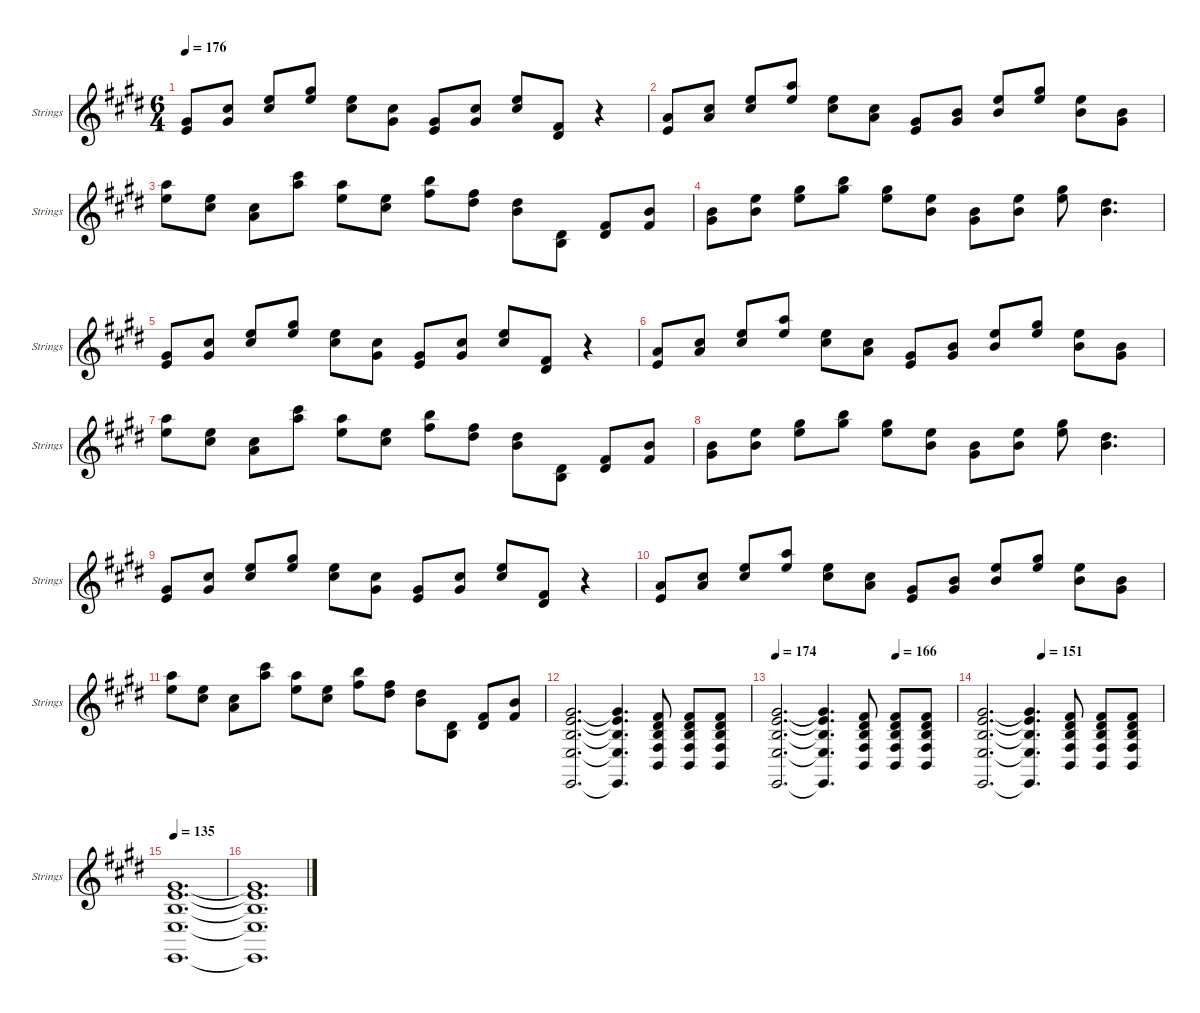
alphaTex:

\defaultSystemsLayout 4
\hideDynamics
\bracketExtendMode nobrackets
\useSystemSignSeparator
\singleTrackTrackNamePolicy allsystems
\multiTrackTrackNamePolicy allsystems
\firstSystemTrackNameMode fullname
\otherSystemsTrackNameMode fullname
\firstSystemTrackNameOrientation horizontal
\otherSystemsTrackNameOrientation horizontal
\track ("Strings" "vln.") {instrument stringensemble1}
\staff {score}
\tuning (E4 B3 G3 D3 A2 C2)
\ts (6 4)
\tempo 176
\clef g2
\ks e
(0.1{acc forcenatural} 13.3{acc #}).8{dy mp beam Up} (14.2{acc #} 13.3{acc #}).8{beam Up} (12.1{acc forcenatural} 14.2{acc #}).8{beam Up} (16.1{acc #} 17.2{acc forcenatural}).8{beam Down} (12.1{acc forcenatural} 14.2{acc #}).8{beam Down} (9.1{acc #} 9.2{acc #}).8{beam Down} (4.1{acc #} 5.2{acc forcenatural}).8{beam Up} (9.1{acc #} 9.2{acc #}).8{beam Up} (12.1{acc forcenatural} 14.2{acc #}).8{beam Up} (11.3{acc #} 13.4{acc #}).8{beam Up} r.4{beam Up} |
(10.2{acc forcenatural} 9.3{acc forcenatural}).8{beam Up} (9.1{acc #} 10.2{acc forcenatural}).8{beam Up} (12.1{acc forcenatural} 14.2{acc #}).8{beam Up} (17.1{acc forcenatural} 17.2{acc forcenatural}).8{beam Down} (12.1{acc forcenatural} 14.2{acc #}).8{beam Down} (14.2{acc #} 14.3{acc forcenatural}).8{beam Down} (9.2{acc #} 9.3{acc forcenatural}).8{beam Up} (7.1{acc forcenatural} 9.2{acc #}).8{beam Up} (12.1{acc forcenatural} 12.2{acc forcenatural}).8{beam Up} (16.1{acc #} 17.2{acc forcenatural}).8{beam Down} (12.1{acc forcenatural} 12.2{acc forcenatural}).8{beam Down} (12.2{acc forcenatural} 13.3{acc #}).8{beam Down} |
(17.1{acc forcenatural} 17.2{acc forcenatural}).8{beam Down} (12.1{acc forcenatural} 14.2{acc #}).8{beam Down} (14.2{acc #} 14.3{acc forcenatural}).8{beam Down} (21.1{acc #} 22.2{acc forcenatural}).8{beam Down} (17.1{acc forcenatural} 17.2{acc forcenatural}).8{beam Down} (17.2{acc forcenatural} 18.3{acc #}).8{beam Down} (19.1{acc forcenatural} 19.2{acc #}).8{beam Down} (19.2{acc #} 20.3{acc #}).8{beam Down} (16.2{acc #} 16.3{acc forcenatural}).8{beam Down} (13.4{acc #} 14.5{acc forcenatural}).8{beam Up} (11.3{acc #} 13.4{acc #}).8{beam Up} (12.2{acc forcenatural} 11.3{acc #}).8{beam Up} |
(7.1{acc forcenatural} 9.2{acc #}).8{beam Down} (12.1{acc forcenatural} 12.2{acc forcenatural}).8{beam Down} (16.1{acc #} 17.2{acc forcenatural}).8{beam Down} (19.1{acc forcenatural} 21.2{acc #}).8{beam Down} (16.1{acc #} 17.2{acc forcenatural}).8{beam Down} (12.1{acc forcenatural} 12.2{acc forcenatural}).8{beam Down} (7.1{acc forcenatural} 9.2{acc #}).8{beam Down} (12.1{acc forcenatural} 12.2{acc forcenatural}).8{beam Down} (16.1{acc #} 17.2{acc forcenatural}).8{beam Down} (11.1{acc #} 12.2{acc forcenatural}).4{d beam Down} |
(0.1{acc forcenatural} 13.3{acc #}).8{beam Up} (14.2{acc #} 13.3{acc #}).8{beam Up} (12.1{acc forcenatural} 14.2{acc #}).8{beam Up} (16.1{acc #} 17.2{acc forcenatural}).8{beam Down} (12.1{acc forcenatural} 14.2{acc #}).8{beam Down} (9.1{acc #} 9.2{acc #}).8{beam Down} (4.1{acc #} 5.2{acc forcenatural}).8{beam Up} (9.1{acc #} 9.2{acc #}).8{beam Up} (12.1{acc forcenatural} 14.2{acc #}).8{beam Up} (11.3{acc #} 13.4{acc #}).8{beam Up} r.4{beam Up} |
(10.2{acc forcenatural} 9.3{acc forcenatural}).8{beam Up} (9.1{acc #} 10.2{acc forcenatural}).8{beam Up} (12.1{acc forcenatural} 14.2{acc #}).8{beam Up} (17.1{acc forcenatural} 17.2{acc forcenatural}).8{beam Down} (12.1{acc forcenatural} 14.2{acc #}).8{beam Down} (14.2{acc #} 14.3{acc forcenatural}).8{beam Down} (9.2{acc #} 9.3{acc forcenatural}).8{beam Up} (7.1{acc forcenatural} 9.2{acc #}).8{beam Up} (12.1{acc forcenatural} 12.2{acc forcenatural}).8{beam Up} (16.1{acc #} 17.2{acc forcenatural}).8{beam Down} (12.1{acc forcenatural} 12.2{acc forcenatural}).8{beam Down} (12.2{acc forcenatural} 13.3{acc #}).8{beam Down} |
(17.1{acc forcenatural} 17.2{acc forcenatural}).8{beam Down} (12.1{acc forcenatural} 14.2{acc #}).8{beam Down} (14.2{acc #} 14.3{acc forcenatural}).8{beam Down} (21.1{acc #} 22.2{acc forcenatural}).8{beam Down} (17.1{acc forcenatural} 17.2{acc forcenatural}).8{beam Down} (17.2{acc forcenatural} 18.3{acc #}).8{beam Down} (19.1{acc forcenatural} 19.2{acc #}).8{beam Down} (19.2{acc #} 20.3{acc #}).8{beam Down} (16.2{acc #} 16.3{acc forcenatural}).8{beam Down} (13.4{acc #} 14.5{acc forcenatural}).8{beam Up} (11.3{acc #} 13.4{acc #}).8{beam Up} (12.2{acc forcenatural} 11.3{acc #}).8{beam Up} |
(7.1{acc forcenatural} 9.2{acc #}).8{beam Down} (12.1{acc forcenatural} 12.2{acc forcenatural}).8{beam Down} (16.1{acc #} 17.2{acc forcenatural}).8{beam Down} (19.1{acc forcenatural} 21.2{acc #}).8{beam Down} (16.1{acc #} 17.2{acc forcenatural}).8{beam Down} (12.1{acc forcenatural} 12.2{acc forcenatural}).8{beam Down} (7.1{acc forcenatural} 9.2{acc #}).8{beam Down} (12.1{acc forcenatural} 12.2{acc forcenatural}).8{beam Down} (16.1{acc #} 17.2{acc forcenatural}).8{beam Down} (11.1{acc #} 12.2{acc forcenatural}).4{d beam Down} |
(0.1{acc forcenatural} 13.3{acc #}).8{beam Up} (14.2{acc #} 13.3{acc #}).8{beam Up} (12.1{acc forcenatural} 14.2{acc #}).8{beam Up} (16.1{acc #} 17.2{acc forcenatural}).8{beam Down} (12.1{acc forcenatural} 14.2{acc #}).8{beam Down} (9.1{acc #} 9.2{acc #}).8{beam Down} (4.1{acc #} 5.2{acc forcenatural}).8{beam Up} (9.1{acc #} 9.2{acc #}).8{beam Up} (12.1{acc forcenatural} 14.2{acc #}).8{beam Up} (11.3{acc #} 13.4{acc #}).8{beam Up} r.4{beam Up} |
(10.2{acc forcenatural} 9.3{acc forcenatural}).8{beam Up} (9.1{acc #} 10.2{acc forcenatural}).8{beam Up} (12.1{acc forcenatural} 14.2{acc #}).8{beam Up} (17.1{acc forcenatural} 17.2{acc forcenatural}).8{beam Down} (12.1{acc forcenatural} 14.2{acc #}).8{beam Down} (14.2{acc #} 14.3{acc forcenatural}).8{beam Down} (9.2{acc #} 9.3{acc forcenatural}).8{beam Up} (7.1{acc forcenatural} 9.2{acc #}).8{beam Up} (12.1{acc forcenatural} 12.2{acc forcenatural}).8{beam Up} (16.1{acc #} 17.2{acc forcenatural}).8{beam Down} (12.1{acc forcenatural} 12.2{acc forcenatural}).8{beam Down} (12.2{acc forcenatural} 13.3{acc #}).8{beam Down} |
(17.1{acc forcenatural} 17.2{acc forcenatural}).8{beam Down} (12.1{acc forcenatural} 14.2{acc #}).8{beam Down} (14.2{acc #} 14.3{acc forcenatural}).8{beam Down} (21.1{acc #} 22.2{acc forcenatural}).8{beam Down} (17.1{acc forcenatural} 17.2{acc forcenatural}).8{beam Down} (17.2{acc forcenatural} 18.3{acc #}).8{beam Down} (19.1{acc forcenatural} 19.2{acc #}).8{beam Down} (19.2{acc #} 20.3{acc #}).8{beam Down} (16.2{acc #} 16.3{acc forcenatural}).8{beam Down} (13.4{acc #} 14.5{acc forcenatural}).8{beam Up} (11.3{acc #} 13.4{acc #}).8{beam Up} (12.2{acc forcenatural} 11.3{acc #}).8{beam Up} |
(4.1{acc #} 5.2{acc forcenatural} 4.3{acc forcenatural} 7.5{acc forcenatural} 4.6{acc forcenatural}).2{d beam Up} (4.1{t acc #} 5.2{t acc forcenatural} 4.3{t acc forcenatural} 7.5{t acc forcenatural} 4.6{t acc forcenatural}).4{d dy f beam Up} (2.1{acc #} 4.2{acc #} 4.3{acc forcenatural} 4.4{acc #} 2.5{acc forcenatural}).8{dy mp beam Up} (2.1{acc #} 4.2{acc #} 4.3{acc forcenatural} 4.4{acc #} 2.5{acc forcenatural}).8{beam Up} (2.1{acc #} 4.2{acc #} 4.3{acc forcenatural} 4.4{acc #} 2.5{acc forcenatural}).8{beam Up} |
\tempo 174
\tempo (166 0.666667)
(4.1{acc #} 5.2{acc forcenatural} 4.3{acc forcenatural} 2.4{acc forcenatural} 4.6{acc forcenatural}).2{d beam Up} (4.1{t acc #} 5.2{t acc forcenatural} 4.3{t acc forcenatural} 2.4{t acc forcenatural} 4.6{t acc forcenatural}).4{d beam Up} (2.1{acc #} 4.2{acc #} 4.3{acc forcenatural} 4.4{acc #} 2.5{acc forcenatural}).8{beam Up} (2.1{acc #} 4.2{acc #} 4.3{acc forcenatural} 4.4{acc #} 2.5{acc forcenatural}).8{beam Up} (2.1{acc #} 4.2{acc #} 4.3{acc forcenatural} 4.4{acc #} 2.5{acc forcenatural}).8{beam Up} |
\tempo (151 0.333333)
(4.1{acc #} 5.2{acc forcenatural} 4.3{acc forcenatural} 2.4{acc forcenatural} 4.6{acc forcenatural}).2{d beam Up} (4.1{t acc #} 5.2{t acc forcenatural} 4.3{t acc forcenatural} 2.4{t acc forcenatural} 4.6{t acc forcenatural}).4{d dy f beam Up} (2.1{acc #} 4.2{acc #} 4.3{acc forcenatural} 4.4{acc #} 2.5{acc forcenatural}).8{dy mp beam Up} (2.1{acc #} 4.2{acc #} 4.3{acc forcenatural} 4.4{acc #} 2.5{acc forcenatural}).8{beam Up} (2.1{acc #} 4.2{acc #} 4.3{acc forcenatural} 4.4{acc #} 2.5{acc forcenatural}).8{beam Up} |
\tempo 135
(4.1{acc #} 5.2{acc forcenatural} 4.3{acc forcenatural} 2.4{acc forcenatural} 4.6{acc forcenatural}).1{d beam Up} |
(4.1{t acc #} 5.2{t acc forcenatural} 4.3{t acc forcenatural} 2.4{t acc forcenatural} 4.6{t acc forcenatural}).1{d dy f beam Up}
